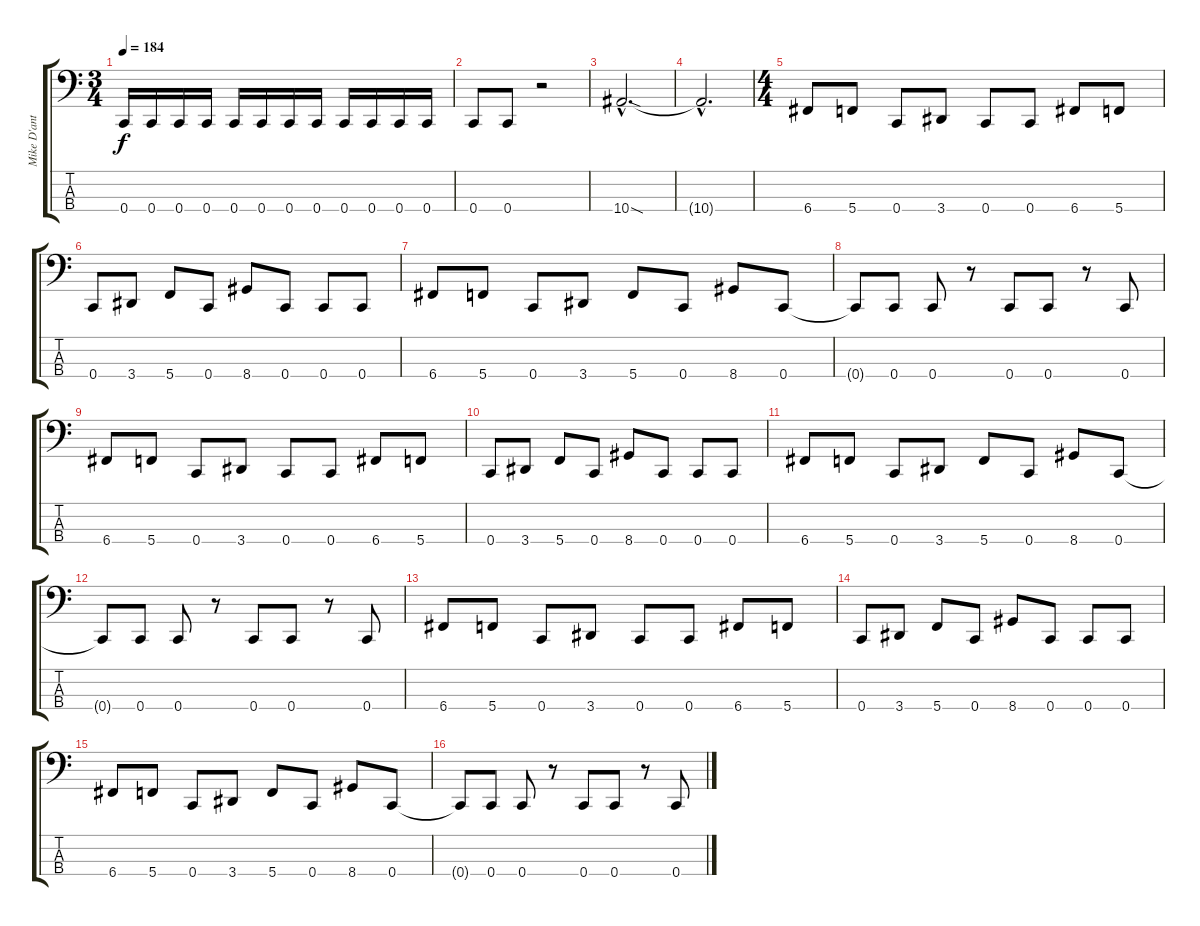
\track ("Mike D'antonio" "Mike D'ant") {instrument electricbasspick}
\staff {score tabs}
\tuning (F2 C2 G1 C1) {hide}
\ts (3 4)
\tempo 184
\clef f4
\ks c
0.4.16{dy f} 0.4.16 0.4.16 0.4.16 0.4.16 0.4.16 0.4.16 0.4.16 0.4.16 0.4.16 0.4.16 0.4.16 |
0.4.8 0.4.8 r.2 |
10.4{sod hac}.2{d} |
10.4{hac t}.2{d} |
\ts (4 4)
6.4.8 5.4.8 0.4.8 3.4.8 0.4.8 0.4.8 6.4.8 5.4.8 |
0.4.8 3.4.8 5.4.8 0.4.8 8.4.8 0.4.8 0.4.8 0.4.8 |
6.4.8 5.4.8 0.4.8 3.4.8 5.4.8 0.4.8 8.4.8 0.4.8 |
0.4{t}.8 0.4.8 0.4.8 r.8 0.4.8 0.4.8 r.8 0.4.8 |
6.4.8 5.4.8 0.4.8 3.4.8 0.4.8 0.4.8 6.4.8 5.4.8 |
0.4.8 3.4.8 5.4.8 0.4.8 8.4.8 0.4.8 0.4.8 0.4.8 |
6.4.8 5.4.8 0.4.8 3.4.8 5.4.8 0.4.8 8.4.8 0.4.8 |
0.4{t}.8 0.4.8 0.4.8 r.8 0.4.8 0.4.8 r.8 0.4.8 |
6.4.8 5.4.8 0.4.8 3.4.8 0.4.8 0.4.8 6.4.8 5.4.8 |
0.4.8 3.4.8 5.4.8 0.4.8 8.4.8 0.4.8 0.4.8 0.4.8 |
6.4.8 5.4.8 0.4.8 3.4.8 5.4.8 0.4.8 8.4.8 0.4.8 |
0.4{t}.8 0.4.8 0.4.8 r.8 0.4.8 0.4.8 r.8 0.4.8
